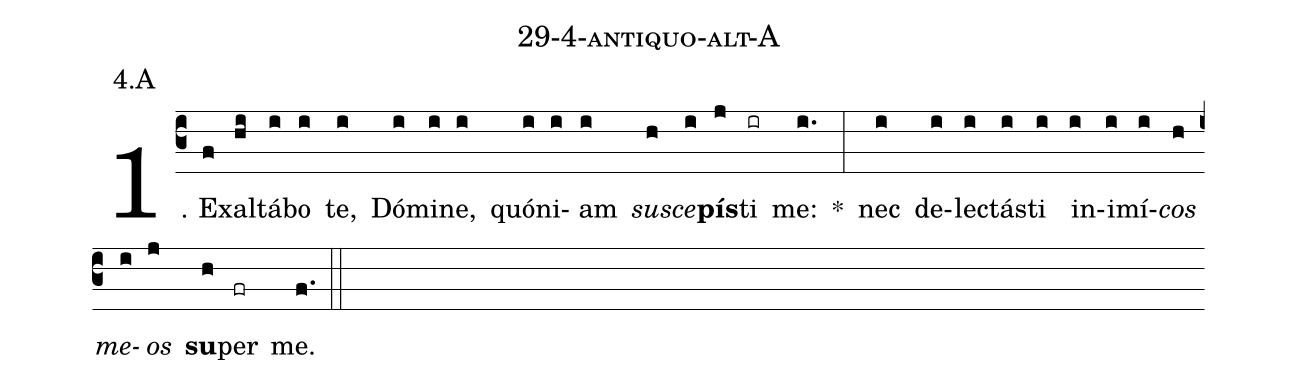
name: 29-4-antiquo-alt-A;
annotation: 4.A;
%%
(c3)1. Ex(f)al(hi)tá(i)bo(i) te,(i) Dó(i)mi(i)ne,(i) quón(i)i(i)am(i) <i>su</i>(h)<i>sce</i>(i)<b>pís</b>(j)ti(ir) me:(i.) *(:) nec(i) de(i)lec(i)tás(i)ti(i) in(i)i(i)mí(i)<i>cos</i>(h) <i>me</i>(i)<i>os</i>(j) <b>su</b>(h)per(fr) me.(f.) (::)
